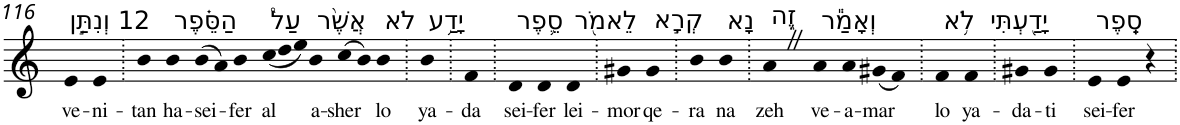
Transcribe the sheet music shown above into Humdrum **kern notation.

**kern	**text
*part1	*part1
*staff1	*staff1
*I"Piano	*
*I'Pno	*
!!LO:PB:g=z
*clefG2	*
*k[]	*
=116	=116
!LO:TX:a:t=12 וְנִתַּ֣ן	!
!	!LO:LY:b
4e	ve-
!	!LO:LY:b
4e	-ni-
=117.	=117.
!	!LO:LY:b
4b	-tan
!LO:TX:a:t=הַסֵּ֗פֶר	!
!	!LO:LY:b
4b	ha-
!	!LO:LY:b
(8b	-sei-
8a)	.
!	!LO:LY:b
4b	-fer
*Xtuplet	*
!LO:TX:a:t=עַל֩	!
!	!LO:LY:b
(<12cc	al
12dd	.
12ee)	.
!LO:TX:a:t=אֲשֶׁ֨ר	!
!	!LO:LY:b
4b	a-
!	!LO:LY:b
(8cc	-sher
8b)	.
!LO:TX:a:t=לֹא	!
!	!LO:LY:b
4b	lo
=118.	=118.
!LO:TX:a:t=יָדַ֥ע	!
!	!LO:LY:b
4b	ya-
=119.	=119.
!	!LO:LY:b
4f	-da
=120.	=120.
!LO:TX:a:t=סֵ֛פֶר	!
!	!LO:LY:b
4d	sei-
!	!LO:LY:b
4d	-fer
!LO:TX:a:t=לֵאמֹ֖ר	!
!	!LO:LY:b
4d	lei-
=121.	=121.
!	!LO:LY:b
4g#X	-mor
!LO:TX:a:t=קְרָ֣א	!
!	!LO:LY:b
4g#	qe-
=122.	=122.
!	!LO:LY:b
4b	-ra
!LO:TX:a:t=נָא	!
!	!LO:LY:b
4b	na
=123.	=123.
!LO:TX:a:t=זֶ֑ה	!
!	!LO:LY:b
4aZ	zeh
!LO:TX:a:t=וְאָמַ֕ר	!
!	!LO:LY:b
4a	ve-
!	!LO:LY:b
4a	-a-
!	!LO:LY:b
(8g#X	-mar
8f)	.
=124.	=124.
!LO:TX:a:t=לֹ֥א	!
!	!LO:LY:b
4f	lo
!LO:TX:a:t=יָדַ֖עְתִּי	!
!	!LO:LY:b
4f	ya-
=125.	=125.
!	!LO:LY:b
4g#X	-da-
!	!LO:LY:b
4g#	-ti
=126.	=126.
!LO:TX:a:t=סֵֽפֶר	!
!	!LO:LY:b
4e	sei-
!	!LO:LY:b
4e	-fer
4r	.
=.	=.
*-	*-
